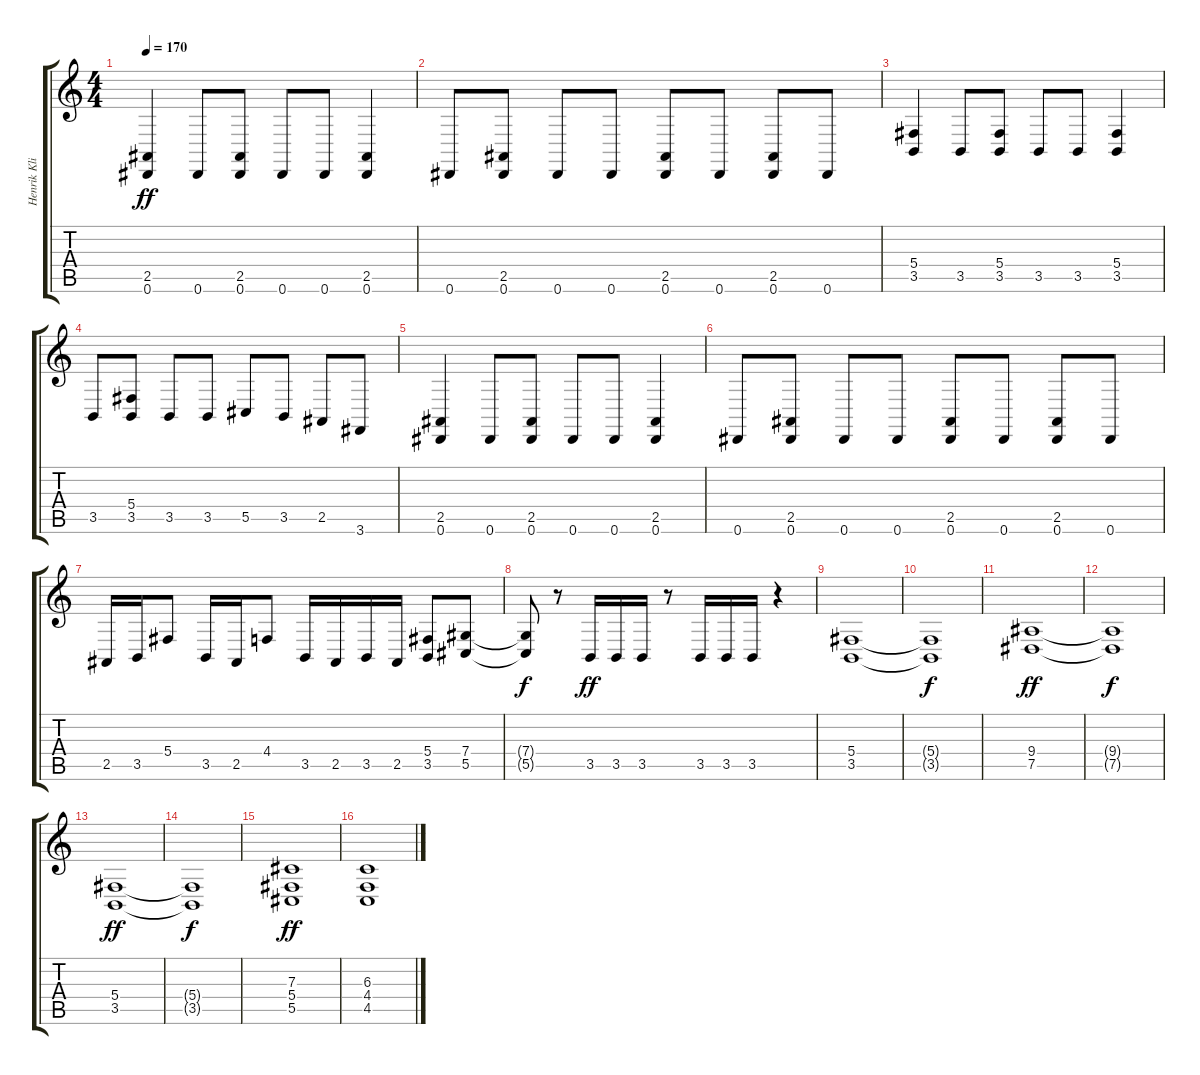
\track ("Henrik Klingenberg" "Henrik Kli") {instrument harpsichord}
\staff {score tabs}
\tuning (Eb4 Bb3 Gb3 Db3 Ab2 Eb2) {hide}
\ts (4 4)
\tempo 170
\clef g2
\ks c
(2.5 0.6).4{dy ff instrument harpsichord} 0.6.8 (2.5 0.6).8 0.6.8 0.6.8 (2.5 0.6).4 |
0.6.8 (2.5 0.6).8 0.6.8 0.6.8 (2.5 0.6).8 0.6.8 (2.5 0.6).8 0.6.8 |
(5.4 3.5).4 3.5.8 (5.4 3.5).8 3.5.8 3.5.8 (5.4 3.5).4 |
3.5.8 (5.4 3.5).8 3.5.8 3.5.8 5.5.8 3.5.8 2.5.8 3.6.8 |
(2.5 0.6).4 0.6.8 (2.5 0.6).8 0.6.8 0.6.8 (2.5 0.6).4 |
0.6.8 (2.5 0.6).8 0.6.8 0.6.8 (2.5 0.6).8 0.6.8 (2.5 0.6).8 0.6.8 |
2.5.16 3.5.16 5.4.8 3.5.16 2.5.16 4.4.8 3.5.16 2.5.16 3.5.16 2.5.16 (5.4 3.5).8 (7.4 5.5).8 |
(7.4{t} 5.5{t}).8{dy f} r.8 3.5.16{dy ff} 3.5.16 3.5.16 r.8 3.5.16 3.5.16 3.5.16 r.4 |
(5.4 3.5).1 |
(5.4{t} 3.5{t}).1{dy f} |
(9.4 7.5).1{dy ff} |
(9.4{t} 7.5{t}).1{dy f} |
(5.4 3.5).1{dy ff} |
(5.4{t} 3.5{t}).1{dy f} |
(7.3 5.4 5.5).1{dy ff} |
(6.3 4.4 4.5).1
